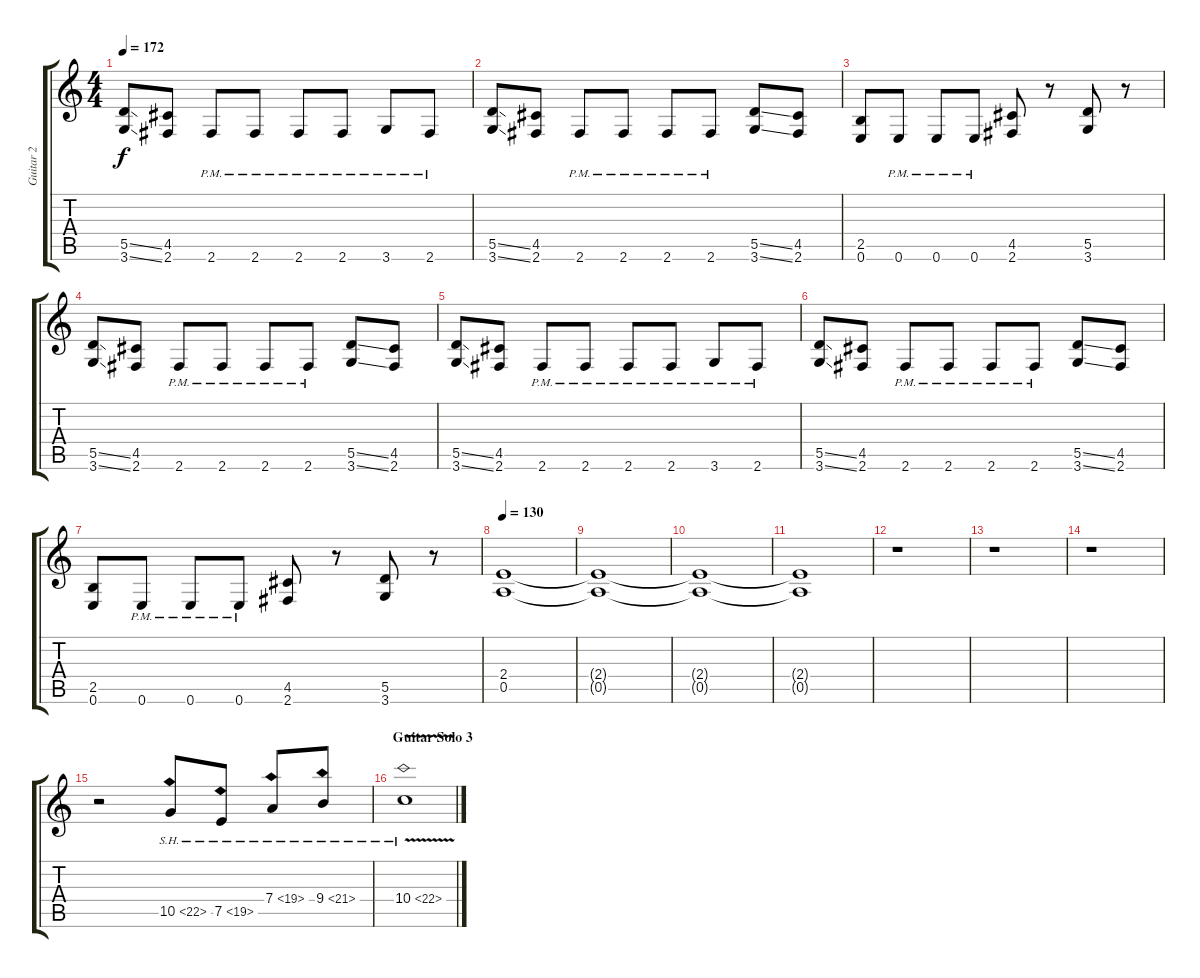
\track ("Guitar 2" "Guitar 2") {instrument distortionguitar}
\staff {score tabs}
\tuning (E4 B3 G3 D3 A2 E2) {hide}
\ts (4 4)
\tempo 172
\clef g2
\ks c
(5.5{ss} 3.6{ss}).8{dy f} (4.5 2.6).8 2.6{pm}.8 2.6{pm}.8 2.6{pm}.8 2.6{pm}.8 3.6{pm}.8 2.6{pm}.8 |
(5.5{ss} 3.6{ss}).8 (4.5 2.6).8 2.6{pm}.8 2.6{pm}.8 2.6{pm}.8 2.6{pm}.8 (5.5{ss} 3.6{ss}).8 (4.5 2.6).8 |
(2.5 0.6).8 0.6{pm}.8 0.6{pm}.8 0.6{pm}.8 (4.5 2.6).8 r.8 (5.5 3.6).8 r.8 |
(5.5{ss} 3.6{ss}).8 (4.5 2.6).8 2.6{pm}.8 2.6{pm}.8 2.6{pm}.8 2.6{pm}.8 (5.5{ss} 3.6{ss}).8 (4.5 2.6).8 |
(5.5{ss} 3.6{ss}).8 (4.5 2.6).8 2.6{pm}.8 2.6{pm}.8 2.6{pm}.8 2.6{pm}.8 3.6{pm}.8 2.6{pm}.8 |
(5.5{ss} 3.6{ss}).8 (4.5 2.6).8 2.6{pm}.8 2.6{pm}.8 2.6{pm}.8 2.6{pm}.8 (5.5{ss} 3.6{ss}).8 (4.5 2.6).8 |
(2.5 0.6).8 0.6{pm}.8 0.6{pm}.8 0.6{pm}.8 (4.5 2.6).8 r.8 (5.5 3.6).8 r.8 |
\section ("" "")
\tempo 130
(2.4 0.5).1{volume 0} |
(2.4{t} 0.5{t}).1 |
(2.4{t} 0.5{t}).1 |
(2.4{t} 0.5{t}).1 |
r.1{volume 14} |
r.1 |
r.1 |
r.2 10.5{sh 12}.8 7.5{sh 12}.8 7.4{sh 12}.8 9.4{sh 12}.8 |
\section ("" "Guitar Solo 3")
10.4{sh 12 v}.1
